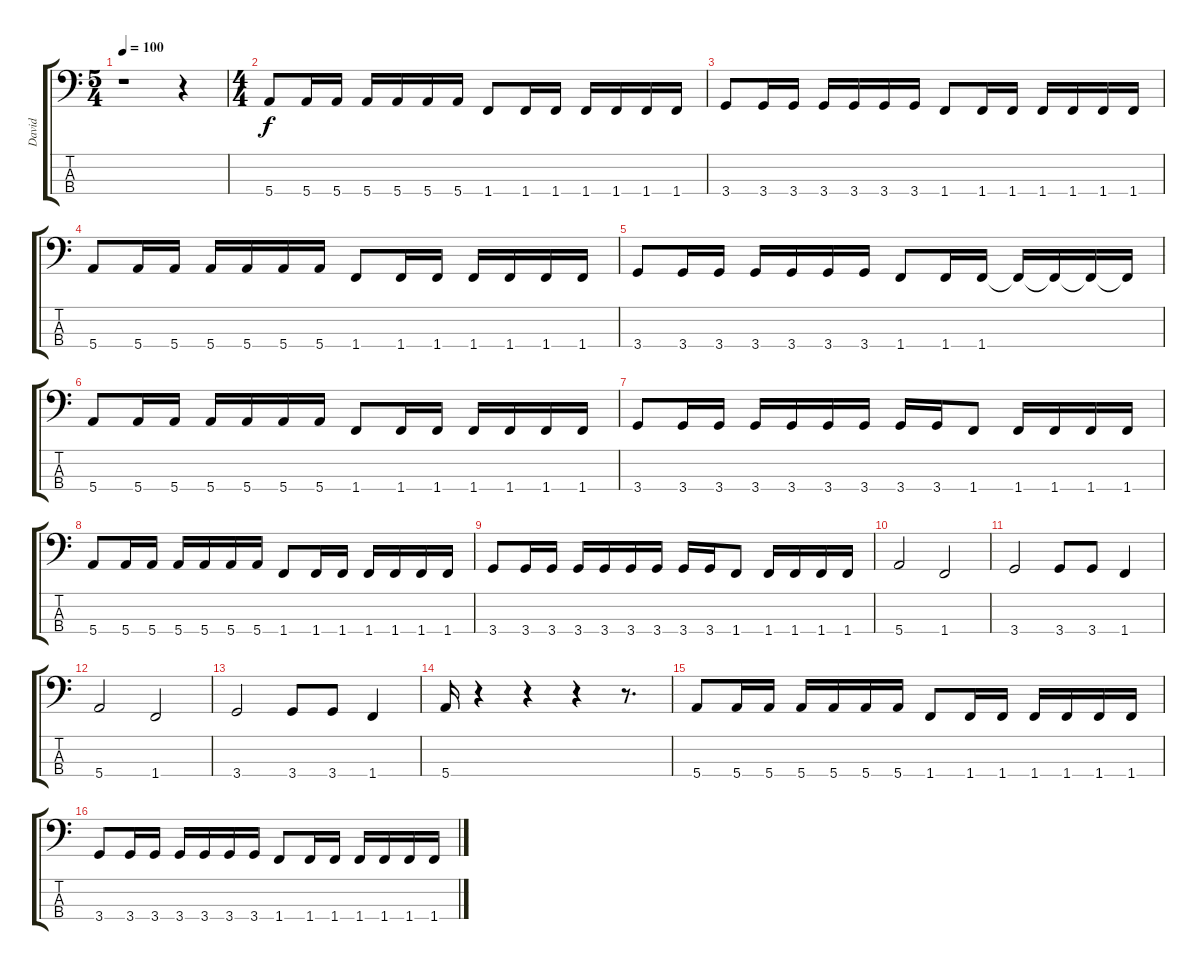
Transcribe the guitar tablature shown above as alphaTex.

\track ("David" "David") {instrument electricbasspick}
\staff {score tabs}
\tuning (G2 D2 A1 E1) {hide}
\ts (5 4)
\tempo 100
\clef f4
\ks c
r.1{dy f instrument electricbasspick} r.4 |
\ts (4 4)
5.4.8 5.4.16 5.4.16 5.4.16 5.4.16 5.4.16 5.4.16 1.4.8 1.4.16 1.4.16 1.4.16 1.4.16 1.4.16 1.4.16 |
3.4.8 3.4.16 3.4.16 3.4.16 3.4.16 3.4.16 3.4.16 1.4.8 1.4.16 1.4.16 1.4.16 1.4.16 1.4.16 1.4.16 |
5.4.8 5.4.16 5.4.16 5.4.16 5.4.16 5.4.16 5.4.16 1.4.8 1.4.16 1.4.16 1.4.16 1.4.16 1.4.16 1.4.16 |
3.4.8 3.4.16 3.4.16 3.4.16 3.4.16 3.4.16 3.4.16 1.4.8 1.4.16 1.4.16 1.4{t}.16 1.4{t}.16 1.4{t}.16 1.4{t}.16 |
5.4.8 5.4.16 5.4.16 5.4.16 5.4.16 5.4.16 5.4.16 1.4.8 1.4.16 1.4.16 1.4.16 1.4.16 1.4.16 1.4.16 |
3.4.8 3.4.16 3.4.16 3.4.16 3.4.16 3.4.16 3.4.16 3.4.16 3.4.16 1.4.8 1.4.16 1.4.16 1.4.16 1.4.16 |
5.4.8 5.4.16 5.4.16 5.4.16 5.4.16 5.4.16 5.4.16 1.4.8 1.4.16 1.4.16 1.4.16 1.4.16 1.4.16 1.4.16 |
3.4.8 3.4.16 3.4.16 3.4.16 3.4.16 3.4.16 3.4.16 3.4.16 3.4.16 1.4.8 1.4.16 1.4.16 1.4.16 1.4.16 |
5.4.2 1.4.2 |
3.4.2 3.4.8 3.4.8 1.4.4 |
5.4.2 1.4.2 |
3.4.2 3.4.8 3.4.8 1.4.4 |
5.4.16 r.4 r.4 r.4 r.8{d} |
5.4.8 5.4.16 5.4.16 5.4.16 5.4.16 5.4.16 5.4.16 1.4.8 1.4.16 1.4.16 1.4.16 1.4.16 1.4.16 1.4.16 |
3.4.8 3.4.16 3.4.16 3.4.16 3.4.16 3.4.16 3.4.16 1.4.8 1.4.16 1.4.16 1.4.16 1.4.16 1.4.16 1.4.16
